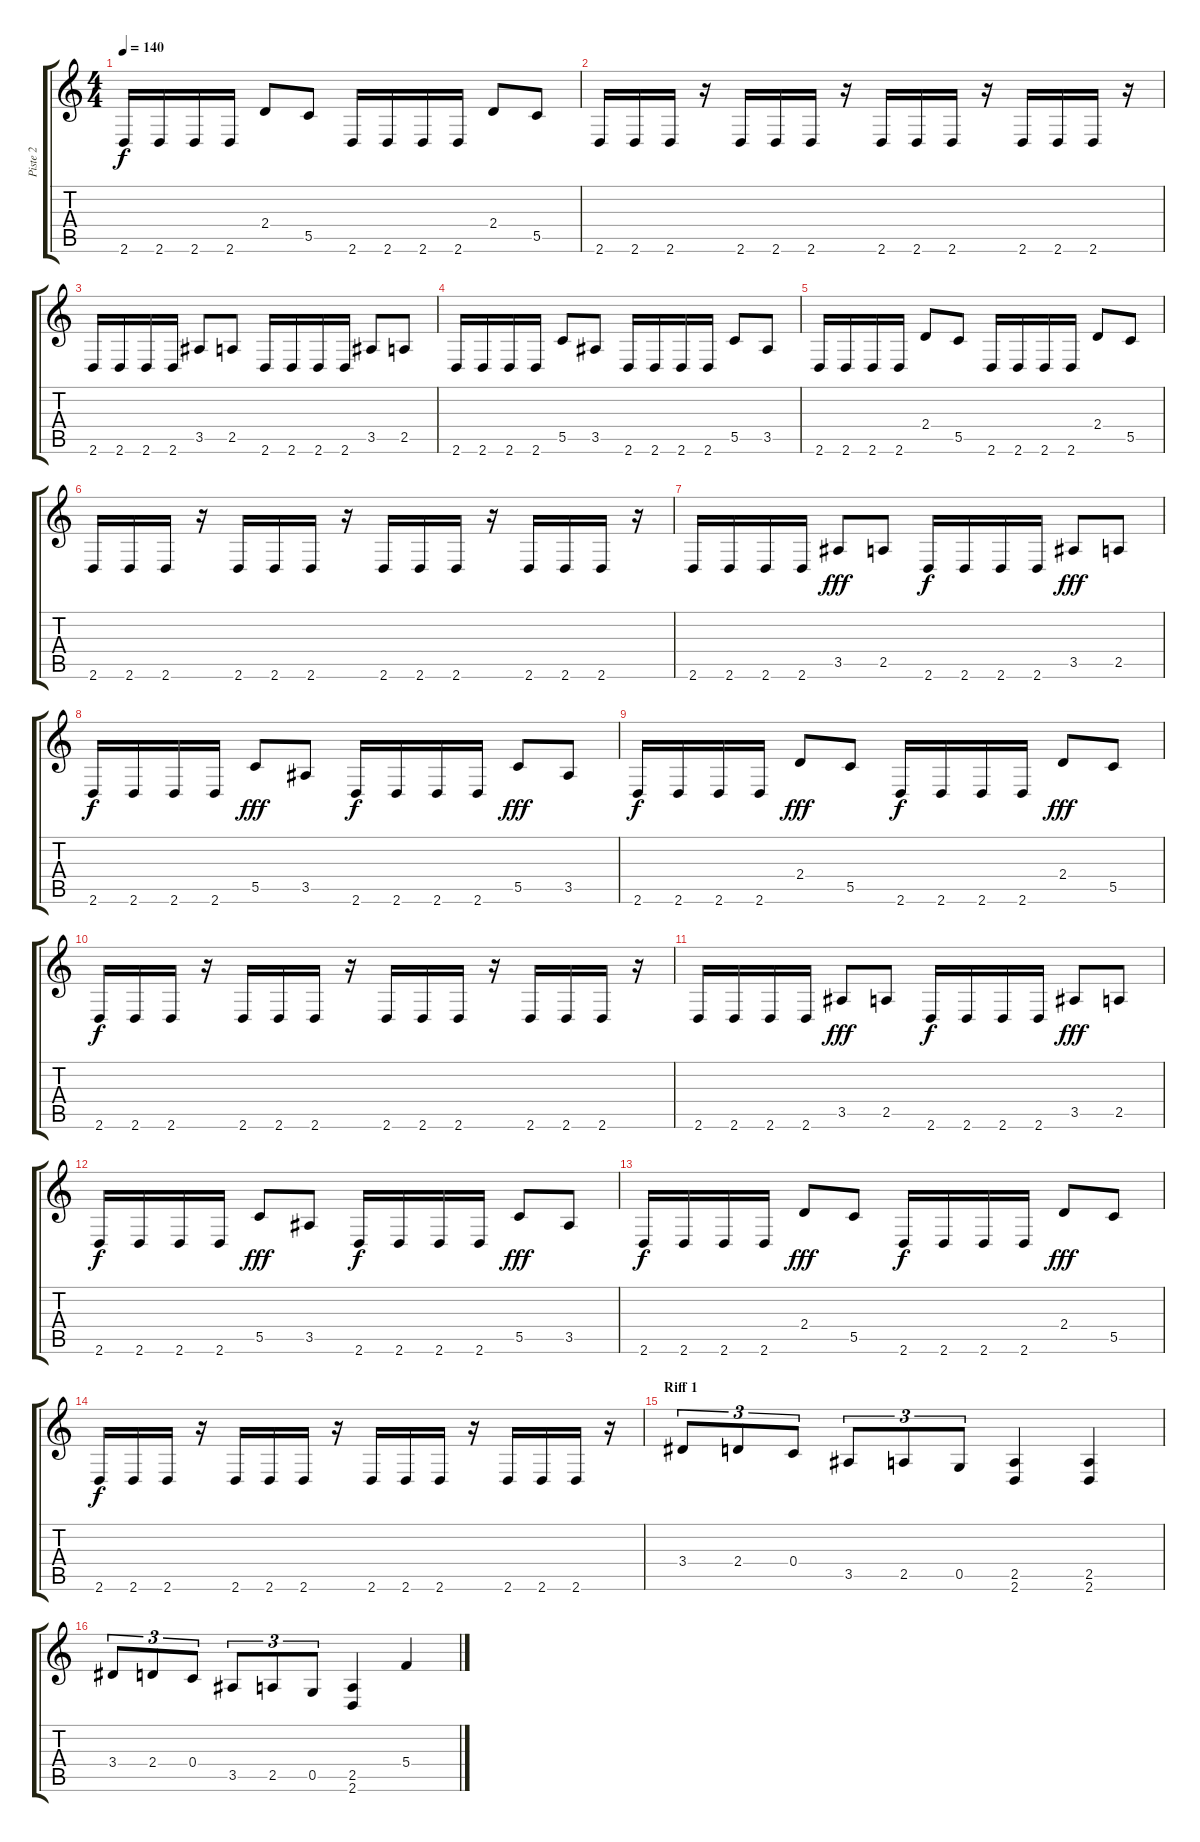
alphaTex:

\track ("Piste 2" "Piste 2") {instrument distortionguitar}
\staff {score tabs}
\tuning (D4 A3 F3 C3 G2 C2) {hide}
\ts (4 4)
\tempo 140
\clef g2
\ks c
2.6.16{dy f} 2.6.16 2.6.16 2.6.16 2.4.8 5.5.8 2.6.16 2.6.16 2.6.16 2.6.16 2.4.8 5.5.8 |
2.6.16 2.6.16 2.6.16 r.16 2.6.16 2.6.16 2.6.16 r.16 2.6.16 2.6.16 2.6.16 r.16 2.6.16 2.6.16 2.6.16 r.16 |
2.6.16 2.6.16 2.6.16 2.6.16 3.5.8 2.5.8 2.6.16 2.6.16 2.6.16 2.6.16 3.5.8 2.5.8 |
2.6.16 2.6.16 2.6.16 2.6.16 5.5.8 3.5.8 2.6.16 2.6.16 2.6.16 2.6.16 5.5.8 3.5.8 |
2.6.16 2.6.16 2.6.16 2.6.16 2.4.8 5.5.8 2.6.16 2.6.16 2.6.16 2.6.16 2.4.8 5.5.8 |
2.6.16 2.6.16 2.6.16 r.16 2.6.16 2.6.16 2.6.16 r.16 2.6.16 2.6.16 2.6.16 r.16 2.6.16 2.6.16 2.6.16 r.16 |
2.6.16 2.6.16 2.6.16 2.6.16 3.5.8{dy fff} 2.5.8 2.6.16{dy f} 2.6.16 2.6.16 2.6.16 3.5.8{dy fff} 2.5.8 |
2.6.16{dy f} 2.6.16 2.6.16 2.6.16 5.5.8{dy fff} 3.5.8 2.6.16{dy f} 2.6.16 2.6.16 2.6.16 5.5.8{dy fff} 3.5.8 |
2.6.16{dy f} 2.6.16 2.6.16 2.6.16 2.4.8{dy fff} 5.5.8 2.6.16{dy f} 2.6.16 2.6.16 2.6.16 2.4.8{dy fff} 5.5.8 |
2.6.16{dy f} 2.6.16 2.6.16 r.16 2.6.16 2.6.16 2.6.16 r.16 2.6.16 2.6.16 2.6.16 r.16 2.6.16 2.6.16 2.6.16 r.16 |
2.6.16 2.6.16 2.6.16 2.6.16 3.5.8{dy fff} 2.5.8 2.6.16{dy f} 2.6.16 2.6.16 2.6.16 3.5.8{dy fff} 2.5.8 |
2.6.16{dy f} 2.6.16 2.6.16 2.6.16 5.5.8{dy fff} 3.5.8 2.6.16{dy f} 2.6.16 2.6.16 2.6.16 5.5.8{dy fff} 3.5.8 |
2.6.16{dy f} 2.6.16 2.6.16 2.6.16 2.4.8{dy fff} 5.5.8 2.6.16{dy f} 2.6.16 2.6.16 2.6.16 2.4.8{dy fff} 5.5.8 |
2.6.16{dy f} 2.6.16 2.6.16 r.16 2.6.16 2.6.16 2.6.16 r.16 2.6.16 2.6.16 2.6.16 r.16 2.6.16 2.6.16 2.6.16 r.16 |
\section ("" "Riff 1")
3.4.8{tu (3 2)} 2.4.8{tu (3 2)} 0.4.8{tu (3 2)} 3.5.8{tu (3 2)} 2.5.8{tu (3 2)} 0.5.8{tu (3 2)} (2.5 2.6).4 (2.5 2.6).4 |
3.4.8{tu (3 2)} 2.4.8{tu (3 2)} 0.4.8{tu (3 2)} 3.5.8{tu (3 2)} 2.5.8{tu (3 2)} 0.5.8{tu (3 2)} (2.5 2.6).4 5.4.4
